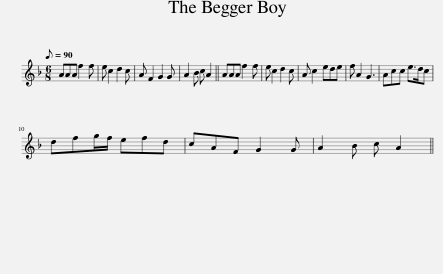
X:1
L:1/8
Q:1/8=90
M:6/8
I:linebreak $
K:F
V:1 treble
V:1
 AAA f2 f | e c2 d2 c | A F2 G2 G | A2 B c A2 || AAA f2 f | %5
 e c2 d2 c | A c2 ede | f A2 G3 | Acc e>dc |$ dfg/f/ efd | %10
 cAF G2 G | A2 B c A2 || %12
